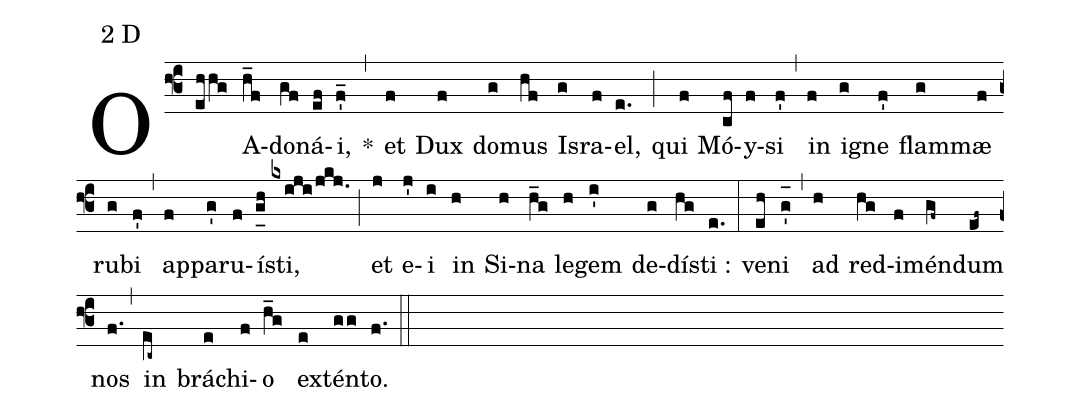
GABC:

mode:2 D;
%%
(f3) O(ehhg) A(h_f)do(gf)ná(ef)i,(f'_) *(,) et(f) Dux(f) do(g)mus(hf) Is(g)ra(f)el,(e.) (;) qui(f) Mó(cf)y(f)si(f') (,) in(f) i(g)gne(f') flam(g)mæ(f) ru(g)bi(f') (,) ap(f)pa(g')ru(f)í(g_[uh:l]h)sti,(kxiji/jkj.) (;) et(j) e(j')i(i) in(h) Si(h)na(h_g) le(h)gem(i') de(g)dí(hg)sti :(e.) (:) ve(eh)ni(g'_[oh:h]) (,) ad(h) red(hg)i(f)mén(gf~)dum(ef~) nos(f.) (,) in(ec~) brá(e)chi(f)o(h_g) ex(e)tén(gg)to.(f.) (::)
